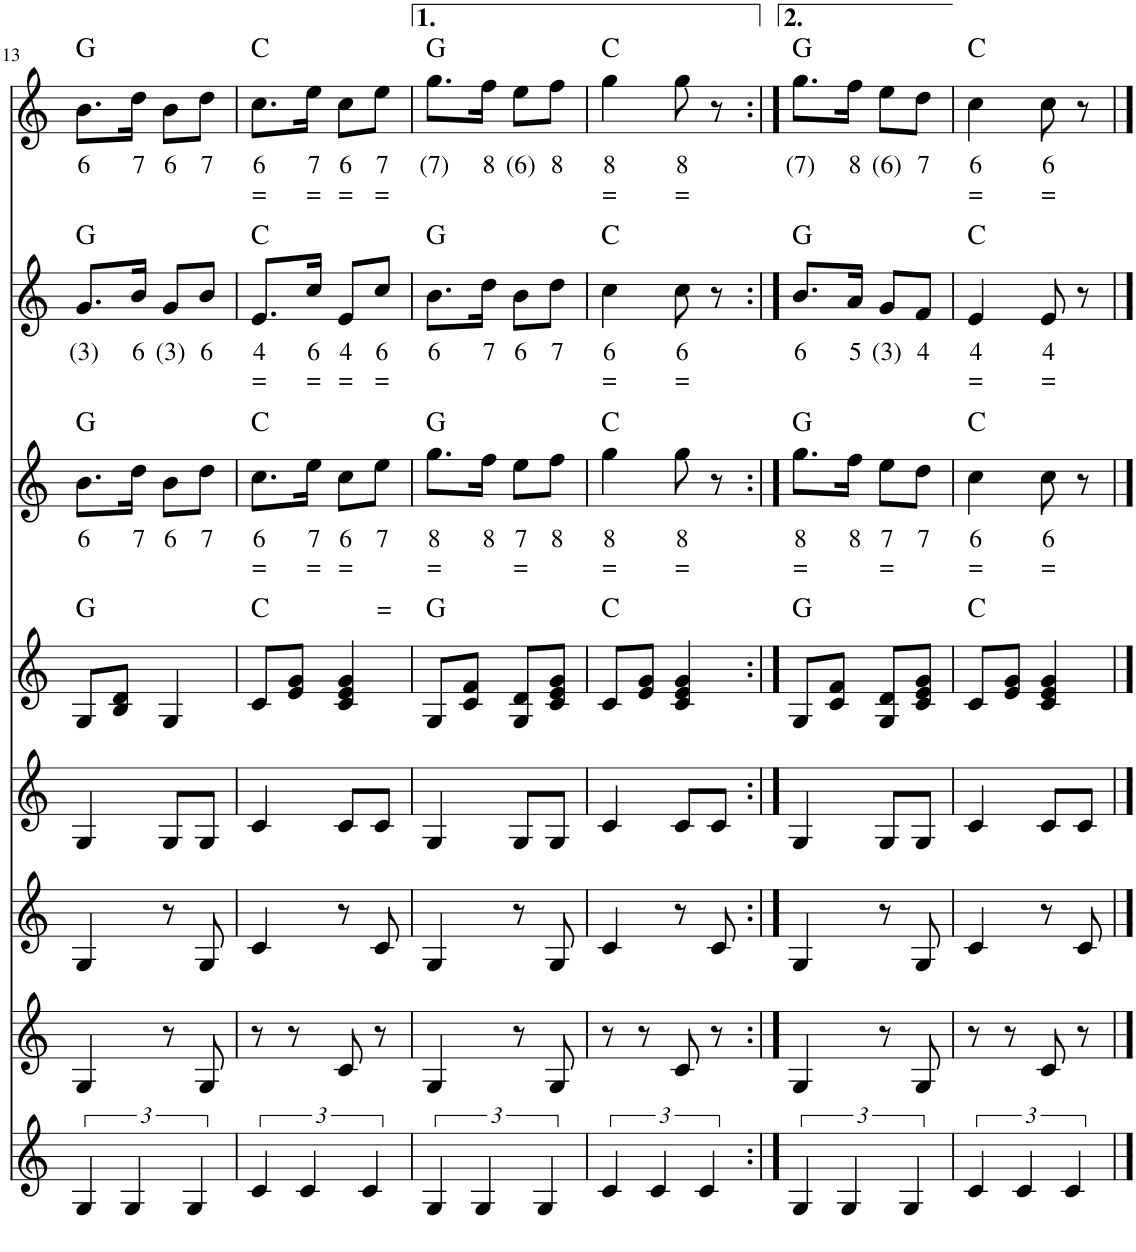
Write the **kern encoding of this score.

**kern	**kern	**kern	**kern	**kern	**kern	**text	**text	**harte	**kern	**text	**text	**harte	**kern	**text	**text	**harte
*part8	*part7	*part6	*part5	*part4	*part3	*part3	*part3	*part3	*part2	*part2	*part2	*part2	*part1	*part1	*part1	*part1
*staff8	*staff7	*staff6	*staff5	*staff4	*staff3	*staff3	*staff3	*	*staff2	*staff2	*staff2	*	*staff1	*staff1	*staff1	*
*I"Stem	*I"Stem	*I"Stem	*I"Stem	*I"Stem	*I"Stem	*	*	*	*I"Violin	*	*	*	*I"Flute	*	*	*
!!LO:PB:g=z
*clefG2	*clefG2	*clefG2	*clefG2	*clefG2	*clefG2	*	*	*	*clefG2	*	*	*	*clefG2	*	*	*
*k[]	*k[]	*k[]	*k[]	*k[]	*k[]	*	*	*	*k[]	*	*	*	*k[]	*	*	*
*M2/4	*M2/4	*M2/4	*M2/4	*M2/4	*M2/4	*	*	*	*M2/4	*	*	*	*M2/4	*	*	*
=13	=13	=13	=13	=13	=13	=13	=13	=13	=13	=13	=13	=13	=13	=13	=13	=13
!	!	!	!	!	!	!LO:LY:b	!	!	!	!LO:LY:b	!	!	!	!LO:LY:b	!	!
6G/	4G/	4G/	4G/	8G/L	8.b\L	6	.	G:maj	8.g/L	(3)	.	G:maj	8.b\L	6	.	G:maj
.	.	.	.	8B/ 8d/J	.	.	.	.	.	.	.	.	.	.	.	.
6G/	.	.	.	.	.	.	.	.	.	.	.	.	.	.	.	.
!	!	!	!	!	!	!LO:LY:b	!	!	!	!LO:LY:b	!	!	!	!LO:LY:b	!	!
.	.	.	.	.	16dd\Jk	7	.	.	16b/Jk	6	.	.	16dd\Jk	7	.	.
!	!	!	!	!	!	!LO:LY:b	!	!	!	!LO:LY:b	!	!	!	!LO:LY:b	!	!
.	8r	8r	8G/L	4G/	8b\L	6	.	.	8g/L	(3)	.	.	8b\L	6	.	.
6G/	.	.	.	.	.	.	.	.	.	.	.	.	.	.	.	.
!	!	!	!	!	!	!LO:LY:b	!	!	!	!LO:LY:b	!	!	!	!LO:LY:b	!	!
.	8G/	8G/	8G/J	.	8dd\J	7	.	.	8b/J	6	.	.	8dd\J	7	.	.
=14	=14	=14	=14	=14	=14	=14	=14	=14	=14	=14	=14	=14	=14	=14	=14	=14
!	!	!	!	!	!	!LO:LY:b	!LO:LY:b	!	!	!LO:LY:b	!LO:LY:b	!	!	!LO:LY:b	!LO:LY:b	!
6c/	8r	4c/	4c/	8c/L	8.cc\L	6	=	C:maj	8.e/L	4	=	C:maj	8.cc\L	6	=	C:maj
.	8r	.	.	8e/ 8g/J	.	.	.	.	.	.	.	.	.	.	.	.
6c/	.	.	.	.	.	.	.	.	.	.	.	.	.	.	.	.
!	!	!	!	!	!	!LO:LY:b	!LO:LY:b	!	!	!LO:LY:b	!LO:LY:b	!	!	!LO:LY:b	!LO:LY:b	!
.	.	.	.	.	16ee\Jk	7	=	.	16cc/Jk	6	=	.	16ee\Jk	7	=	.
!	!	!	!	!	!	!LO:LY:b	!LO:LY:b	!	!	!LO:LY:b	!LO:LY:b	!	!	!LO:LY:b	!LO:LY:b	!
.	8c/	8r	8c/L	4c/ 4e/ 4g/	8cc\L	6	=	.	8e/L	4	=	.	8cc\L	6	=	.
6c/	.	.	.	.	.	.	.	.	.	.	.	.	.	.	.	.
!	!	!	!	!	!	!LO:LY:b	!LO:LY:b	!	!	!LO:LY:b	!LO:LY:b	!	!	!LO:LY:b	!LO:LY:b	!
.	8r	8c/	8c/J	.	8ee\J	7	=	.	8cc/J	6	=	.	8ee\J	7	=	.
=15	=15	=15	=15	=15	=15	=15	=15	=15	=15	=15	=15	=15	=15	=15	=15	=15
!	!	!	!	!	!	!LO:LY:b	!LO:LY:b	!	!	!LO:LY:b	!	!	!	!LO:LY:b	!	!
6G/	4G/	4G/	4G/	8G/L	8.gg\L	8	=	G:maj	8.b\L	6	.	G:maj	8.gg\L	(7)	.	G:maj
.	.	.	.	8c/ 8f/J	.	.	.	.	.	.	.	.	.	.	.	.
6G/	.	.	.	.	.	.	.	.	.	.	.	.	.	.	.	.
!	!	!	!	!	!	!LO:LY:b	!	!	!	!LO:LY:b	!	!	!	!LO:LY:b	!	!
.	.	.	.	.	16ff\Jk	8	.	.	16dd\Jk	7	.	.	16ff\Jk	8	.	.
!	!	!	!	!	!	!LO:LY:b	!LO:LY:b	!	!	!LO:LY:b	!	!	!	!LO:LY:b	!	!
.	8r	8r	8G/L	8G/ 8d/L	8ee\L	7	=	.	8b\L	6	.	.	8ee\L	(6)	.	.
6G/	.	.	.	.	.	.	.	.	.	.	.	.	.	.	.	.
!	!	!	!	!	!	!LO:LY:b	!	!	!	!LO:LY:b	!	!	!	!LO:LY:b	!	!
.	8G/	8G/	8G/J	8c/ 8e/ 8g/J	8ff\J	8	.	.	8dd\J	7	.	.	8ff\J	8	.	.
=16	=16	=16	=16	=16	=16	=16	=16	=16	=16	=16	=16	=16	=16	=16	=16	=16
!	!	!	!	!	!	!LO:LY:b	!LO:LY:b	!	!	!LO:LY:b	!LO:LY:b	!	!	!LO:LY:b	!LO:LY:b	!
6c/	8r	4c/	4c/	8c/L	4gg\	8	=	C:maj	4cc\	6	=	C:maj	4gg\	8	=	C:maj
.	8r	.	.	8e/ 8g/J	.	.	.	.	.	.	.	.	.	.	.	.
6c/	.	.	.	.	.	.	.	.	.	.	.	.	.	.	.	.
!	!	!	!	!	!	!LO:LY:b	!LO:LY:b	!	!	!LO:LY:b	!LO:LY:b	!	!	!LO:LY:b	!LO:LY:b	!
.	8c/	8r	8c/L	4c/ 4e/ 4g/	8gg\	8	=	.	8cc\	6	=	.	8gg\	8	=	.
6c/	.	.	.	.	.	.	.	.	.	.	.	.	.	.	.	.
.	8r	8c/	8c/J	.	8r	.	.	.	8r	.	.	.	8r	.	.	.
=17:|!	=17:|!	=17:|!	=17:|!	=17:|!	=17:|!	=17:|!	=17:|!	=17:|!	=17:|!	=17:|!	=17:|!	=17:|!	=17:|!	=17:|!	=17:|!	=17:|!
!	!	!	!	!	!	!LO:LY:b	!LO:LY:b	!	!	!LO:LY:b	!	!	!	!LO:LY:b	!	!
6G/	4G/	4G/	4G/	8G/L	8.gg\L	8	=	G:maj	8.b/L	6	.	G:maj	8.gg\L	(7)	.	G:maj
.	.	.	.	8c/ 8f/J	.	.	.	.	.	.	.	.	.	.	.	.
6G/	.	.	.	.	.	.	.	.	.	.	.	.	.	.	.	.
!	!	!	!	!	!	!LO:LY:b	!	!	!	!LO:LY:b	!	!	!	!LO:LY:b	!	!
.	.	.	.	.	16ff\Jk	8	.	.	16a/Jk	5	.	.	16ff\Jk	8	.	.
!	!	!	!	!	!	!LO:LY:b	!LO:LY:b	!	!	!LO:LY:b	!	!	!	!LO:LY:b	!	!
.	8r	8r	8G/L	8G/ 8d/L	8ee\L	7	=	.	8g/L	(3)	.	.	8ee\L	(6)	.	.
6G/	.	.	.	.	.	.	.	.	.	.	.	.	.	.	.	.
!	!	!	!	!	!	!LO:LY:b	!	!	!	!LO:LY:b	!	!	!	!LO:LY:b	!	!
.	8G/	8G/	8G/J	8c/ 8e/ 8g/J	8dd\J	7	.	.	8f/J	4	.	.	8dd\J	7	.	.
=18	=18	=18	=18	=18	=18	=18	=18	=18	=18	=18	=18	=18	=18	=18	=18	=18
!	!	!	!	!	!	!LO:LY:b	!LO:LY:b	!	!	!LO:LY:b	!LO:LY:b	!	!	!LO:LY:b	!LO:LY:b	!
6c/	8r	4c/	4c/	8c/L	4cc\	6	=	C:maj	4e/	4	=	C:maj	4cc\	6	=	C:maj
.	8r	.	.	8e/ 8g/J	.	.	.	.	.	.	.	.	.	.	.	.
6c/	.	.	.	.	.	.	.	.	.	.	.	.	.	.	.	.
!	!	!	!	!	!	!LO:LY:b	!LO:LY:b	!	!	!LO:LY:b	!LO:LY:b	!	!	!LO:LY:b	!LO:LY:b	!
.	8c/	8r	8c/L	4c/ 4e/ 4g/	8cc\	6	=	.	8e/	4	=	.	8cc\	6	=	.
6c/	.	.	.	.	.	.	.	.	.	.	.	.	.	.	.	.
.	8r	8c/	8c/J	.	8r	.	.	.	8r	.	.	.	8r	.	.	.
==	==	==	==	==	==	==	==	==	==	==	==	==	==	==	==	==
*-	*-	*-	*-	*-	*-	*-	*-	*-	*-	*-	*-	*-	*-	*-	*-	*-
